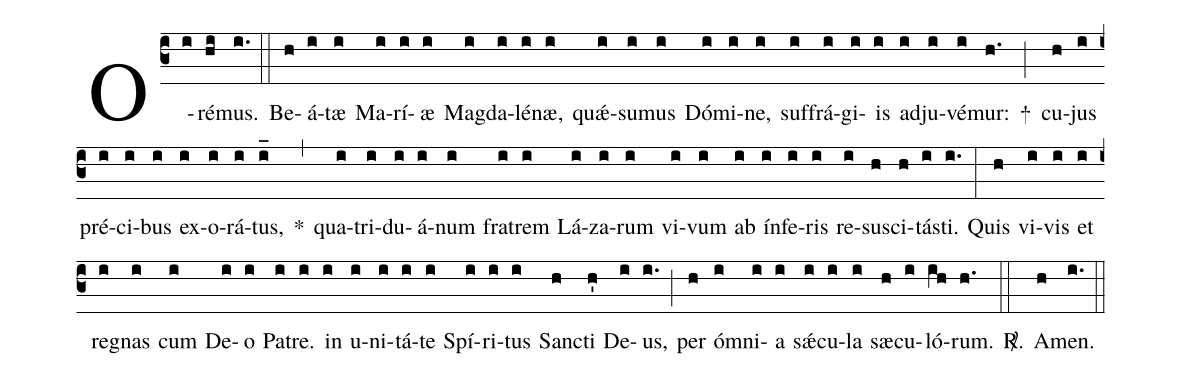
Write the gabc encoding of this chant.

%%
(c3)
O(i)ré(hi)mus.(i.) (::)

Be(h)á(i)tæ(i) Ma(i)rí(i)æ(i) Mag(i)da(i)lé(i)næ,(i) quǽ(i)su(i)mus(i) Dó(i)mi(i)ne,(i) suf(i)frá(i)gi(i)is(i) ad(i)ju(i)vé(i)mur:(h.) +(;)
cu(h)jus(i) pré(i)ci(i)bus(i) ex(i)o(i)rá(i)tus,(i_) *(,)
qua(i)tri(i)du(i)á(i)num(i) fra(i)trem(i) Lá(i)za(i)rum(i) vi(i)vum(i) ab(i) ín(i)fe(i)ris(i) re(i)su(h)sci(h)tás(i)ti.(i.) (:)

Quis(h) vi(i)vis(i) et(i) re(i)gnas(i) cum(i) De(i)o(i) Pa(i)tre.(i) in(i) u(i)ni(i)tá(i)te(i) Spí(i)ri(i)tus(i) San(h)cti(h') De(i)us,(i.) (;)
per(h) óm(i)ni(i)a(i) sǽ(i)cu(i)la(i) sæ(h)cu(i)ló(ih)rum.(h.) <sp>R/</sp>.(::)
A(h)men.(i.) (::)
